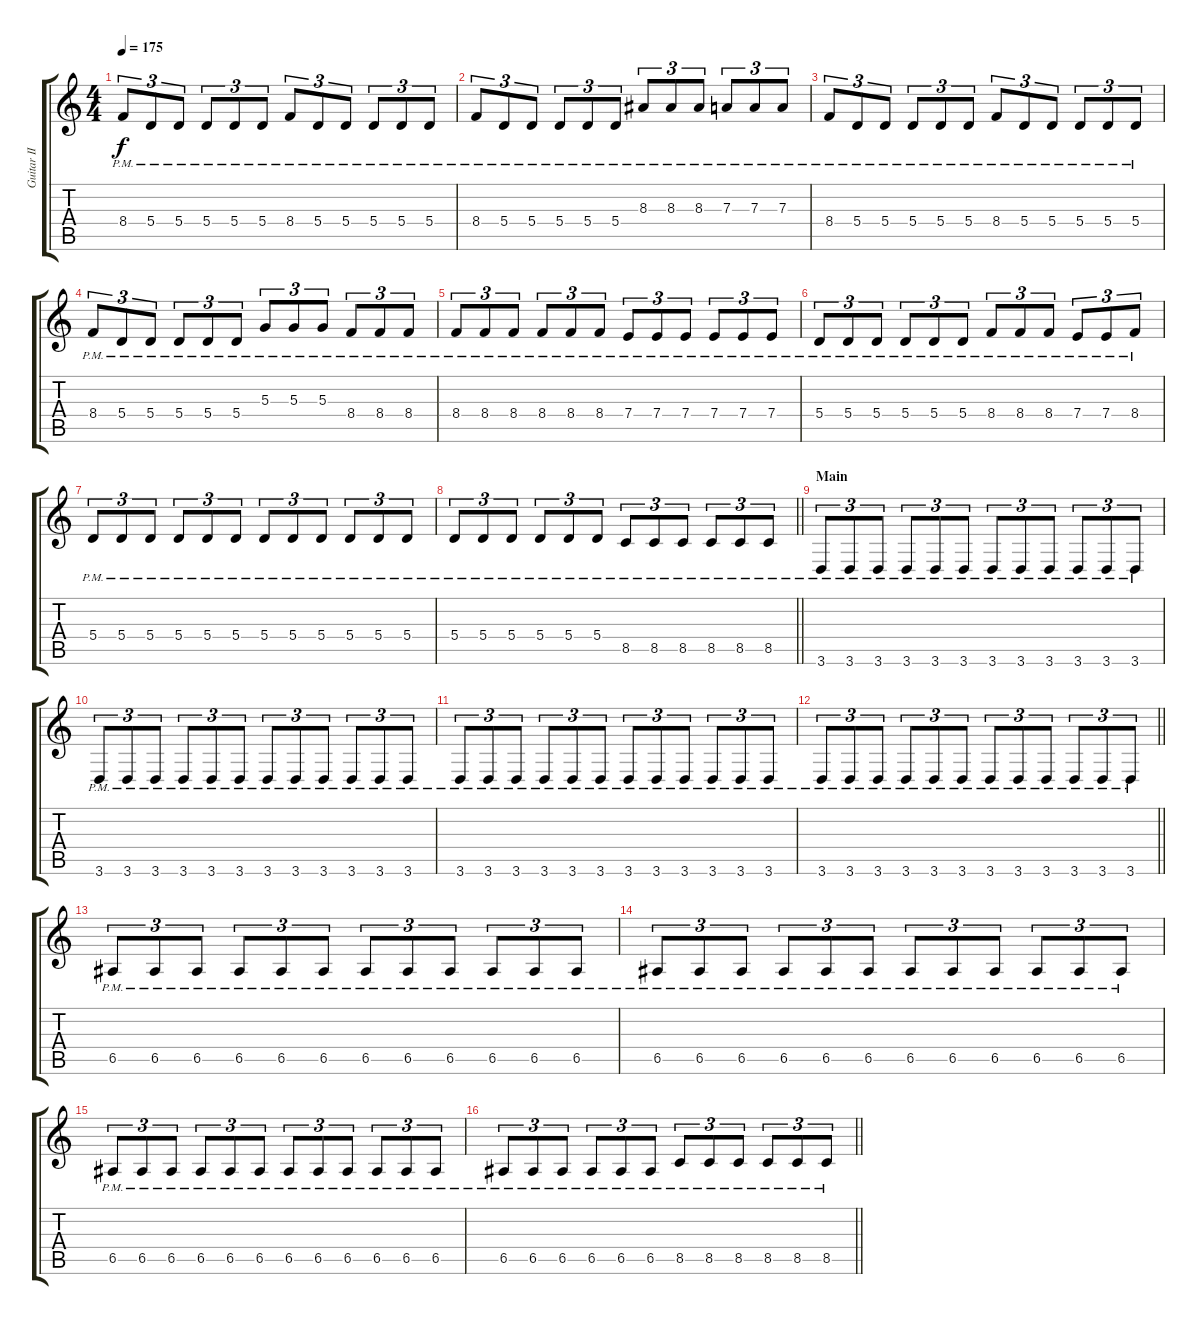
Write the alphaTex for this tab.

\track ("Guitar II" "Guitar II") {instrument distortionguitar}
\staff {score tabs}
\tuning (B3 Gb3 D3 A2 E2 B1) {hide}
\ts (4 4)
\section ("" "")
\tempo 175
\clef g2
\ks c
8.4{pm}.8{tu (3 2) dy f} 5.4{pm}.8{tu (3 2)} 5.4{pm}.8{tu (3 2)} 5.4{pm}.8{tu (3 2)} 5.4{pm}.8{tu (3 2)} 5.4{pm}.8{tu (3 2)} 8.4{pm}.8{tu (3 2)} 5.4{pm}.8{tu (3 2)} 5.4{pm}.8{tu (3 2)} 5.4{pm}.8{tu (3 2)} 5.4{pm}.8{tu (3 2)} 5.4{pm}.8{tu (3 2)} |
8.4{pm}.8{tu (3 2)} 5.4{pm}.8{tu (3 2)} 5.4{pm}.8{tu (3 2)} 5.4{pm}.8{tu (3 2)} 5.4{pm}.8{tu (3 2)} 5.4{pm}.8{tu (3 2)} 8.3{pm}.8{tu (3 2)} 8.3{pm}.8{tu (3 2)} 8.3{pm}.8{tu (3 2)} 7.3{pm}.8{tu (3 2)} 7.3{pm}.8{tu (3 2)} 7.3{pm}.8{tu (3 2)} |
8.4{pm}.8{tu (3 2)} 5.4{pm}.8{tu (3 2)} 5.4{pm}.8{tu (3 2)} 5.4{pm}.8{tu (3 2)} 5.4{pm}.8{tu (3 2)} 5.4{pm}.8{tu (3 2)} 8.4{pm}.8{tu (3 2)} 5.4{pm}.8{tu (3 2)} 5.4{pm}.8{tu (3 2)} 5.4{pm}.8{tu (3 2)} 5.4{pm}.8{tu (3 2)} 5.4{pm}.8{tu (3 2)} |
8.4{pm}.8{tu (3 2)} 5.4{pm}.8{tu (3 2)} 5.4{pm}.8{tu (3 2)} 5.4{pm}.8{tu (3 2)} 5.4{pm}.8{tu (3 2)} 5.4{pm}.8{tu (3 2)} 5.3{pm}.8{tu (3 2)} 5.3{pm}.8{tu (3 2)} 5.3{pm}.8{tu (3 2)} 8.4{pm}.8{tu (3 2)} 8.4{pm}.8{tu (3 2)} 8.4{pm}.8{tu (3 2)} |
8.4{pm}.8{tu (3 2)} 8.4{pm}.8{tu (3 2)} 8.4{pm}.8{tu (3 2)} 8.4{pm}.8{tu (3 2)} 8.4{pm}.8{tu (3 2)} 8.4{pm}.8{tu (3 2)} 7.4{pm}.8{tu (3 2)} 7.4{pm}.8{tu (3 2)} 7.4{pm}.8{tu (3 2)} 7.4{pm}.8{tu (3 2)} 7.4{pm}.8{tu (3 2)} 7.4{pm}.8{tu (3 2)} |
5.4{pm}.8{tu (3 2)} 5.4{pm}.8{tu (3 2)} 5.4{pm}.8{tu (3 2)} 5.4{pm}.8{tu (3 2)} 5.4{pm}.8{tu (3 2)} 5.4{pm}.8{tu (3 2)} 8.4{pm}.8{tu (3 2)} 8.4{pm}.8{tu (3 2)} 8.4{pm}.8{tu (3 2)} 7.4{pm}.8{tu (3 2)} 7.4{pm}.8{tu (3 2)} 8.4{pm}.8{tu (3 2)} |
5.4{pm}.8{tu (3 2)} 5.4{pm}.8{tu (3 2)} 5.4{pm}.8{tu (3 2)} 5.4{pm}.8{tu (3 2)} 5.4{pm}.8{tu (3 2)} 5.4{pm}.8{tu (3 2)} 5.4{pm}.8{tu (3 2)} 5.4{pm}.8{tu (3 2)} 5.4{pm}.8{tu (3 2)} 5.4{pm}.8{tu (3 2)} 5.4{pm}.8{tu (3 2)} 5.4{pm}.8{tu (3 2)} |
\barLineRight lightlight
5.4{pm}.8{tu (3 2)} 5.4{pm}.8{tu (3 2)} 5.4{pm}.8{tu (3 2)} 5.4{pm}.8{tu (3 2)} 5.4{pm}.8{tu (3 2)} 5.4{pm}.8{tu (3 2)} 8.5{pm}.8{tu (3 2)} 8.5{pm}.8{tu (3 2)} 8.5{pm}.8{tu (3 2)} 8.5{pm}.8{tu (3 2)} 8.5{pm}.8{tu (3 2)} 8.5{pm}.8{tu (3 2)} |
\section ("" "Main")
3.6{pm}.8{tu (3 2)} 3.6{pm}.8{tu (3 2)} 3.6{pm}.8{tu (3 2)} 3.6{pm}.8{tu (3 2)} 3.6{pm}.8{tu (3 2)} 3.6{pm}.8{tu (3 2)} 3.6{pm}.8{tu (3 2)} 3.6{pm}.8{tu (3 2)} 3.6{pm}.8{tu (3 2)} 3.6{pm}.8{tu (3 2)} 3.6{pm}.8{tu (3 2)} 3.6{pm}.8{tu (3 2)} |
3.6{pm}.8{tu (3 2)} 3.6{pm}.8{tu (3 2)} 3.6{pm}.8{tu (3 2)} 3.6{pm}.8{tu (3 2)} 3.6{pm}.8{tu (3 2)} 3.6{pm}.8{tu (3 2)} 3.6{pm}.8{tu (3 2)} 3.6{pm}.8{tu (3 2)} 3.6{pm}.8{tu (3 2)} 3.6{pm}.8{tu (3 2)} 3.6{pm}.8{tu (3 2)} 3.6{pm}.8{tu (3 2)} |
3.6{pm}.8{tu (3 2)} 3.6{pm}.8{tu (3 2)} 3.6{pm}.8{tu (3 2)} 3.6{pm}.8{tu (3 2)} 3.6{pm}.8{tu (3 2)} 3.6{pm}.8{tu (3 2)} 3.6{pm}.8{tu (3 2)} 3.6{pm}.8{tu (3 2)} 3.6{pm}.8{tu (3 2)} 3.6{pm}.8{tu (3 2)} 3.6{pm}.8{tu (3 2)} 3.6{pm}.8{tu (3 2)} |
\barLineRight lightlight
3.6{pm}.8{tu (3 2)} 3.6{pm}.8{tu (3 2)} 3.6{pm}.8{tu (3 2)} 3.6{pm}.8{tu (3 2)} 3.6{pm}.8{tu (3 2)} 3.6{pm}.8{tu (3 2)} 3.6{pm}.8{tu (3 2)} 3.6{pm}.8{tu (3 2)} 3.6{pm}.8{tu (3 2)} 3.6{pm}.8{tu (3 2)} 3.6{pm}.8{tu (3 2)} 3.6{pm}.8{tu (3 2)} |
6.5{pm}.8{tu (3 2)} 6.5{pm}.8{tu (3 2)} 6.5{pm}.8{tu (3 2)} 6.5{pm}.8{tu (3 2)} 6.5{pm}.8{tu (3 2)} 6.5{pm}.8{tu (3 2)} 6.5{pm}.8{tu (3 2)} 6.5{pm}.8{tu (3 2)} 6.5{pm}.8{tu (3 2)} 6.5{pm}.8{tu (3 2)} 6.5{pm}.8{tu (3 2)} 6.5{pm}.8{tu (3 2)} |
6.5{pm}.8{tu (3 2)} 6.5{pm}.8{tu (3 2)} 6.5{pm}.8{tu (3 2)} 6.5{pm}.8{tu (3 2)} 6.5{pm}.8{tu (3 2)} 6.5{pm}.8{tu (3 2)} 6.5{pm}.8{tu (3 2)} 6.5{pm}.8{tu (3 2)} 6.5{pm}.8{tu (3 2)} 6.5{pm}.8{tu (3 2)} 6.5{pm}.8{tu (3 2)} 6.5{pm}.8{tu (3 2)} |
6.5{pm}.8{tu (3 2)} 6.5{pm}.8{tu (3 2)} 6.5{pm}.8{tu (3 2)} 6.5{pm}.8{tu (3 2)} 6.5{pm}.8{tu (3 2)} 6.5{pm}.8{tu (3 2)} 6.5{pm}.8{tu (3 2)} 6.5{pm}.8{tu (3 2)} 6.5{pm}.8{tu (3 2)} 6.5{pm}.8{tu (3 2)} 6.5{pm}.8{tu (3 2)} 6.5{pm}.8{tu (3 2)} |
\barLineRight lightlight
6.5{pm}.8{tu (3 2)} 6.5{pm}.8{tu (3 2)} 6.5{pm}.8{tu (3 2)} 6.5{pm}.8{tu (3 2)} 6.5{pm}.8{tu (3 2)} 6.5{pm}.8{tu (3 2)} 8.5{pm}.8{tu (3 2)} 8.5{pm}.8{tu (3 2)} 8.5{pm}.8{tu (3 2)} 8.5{pm}.8{tu (3 2)} 8.5{pm}.8{tu (3 2)} 8.5{pm}.8{tu (3 2)}
